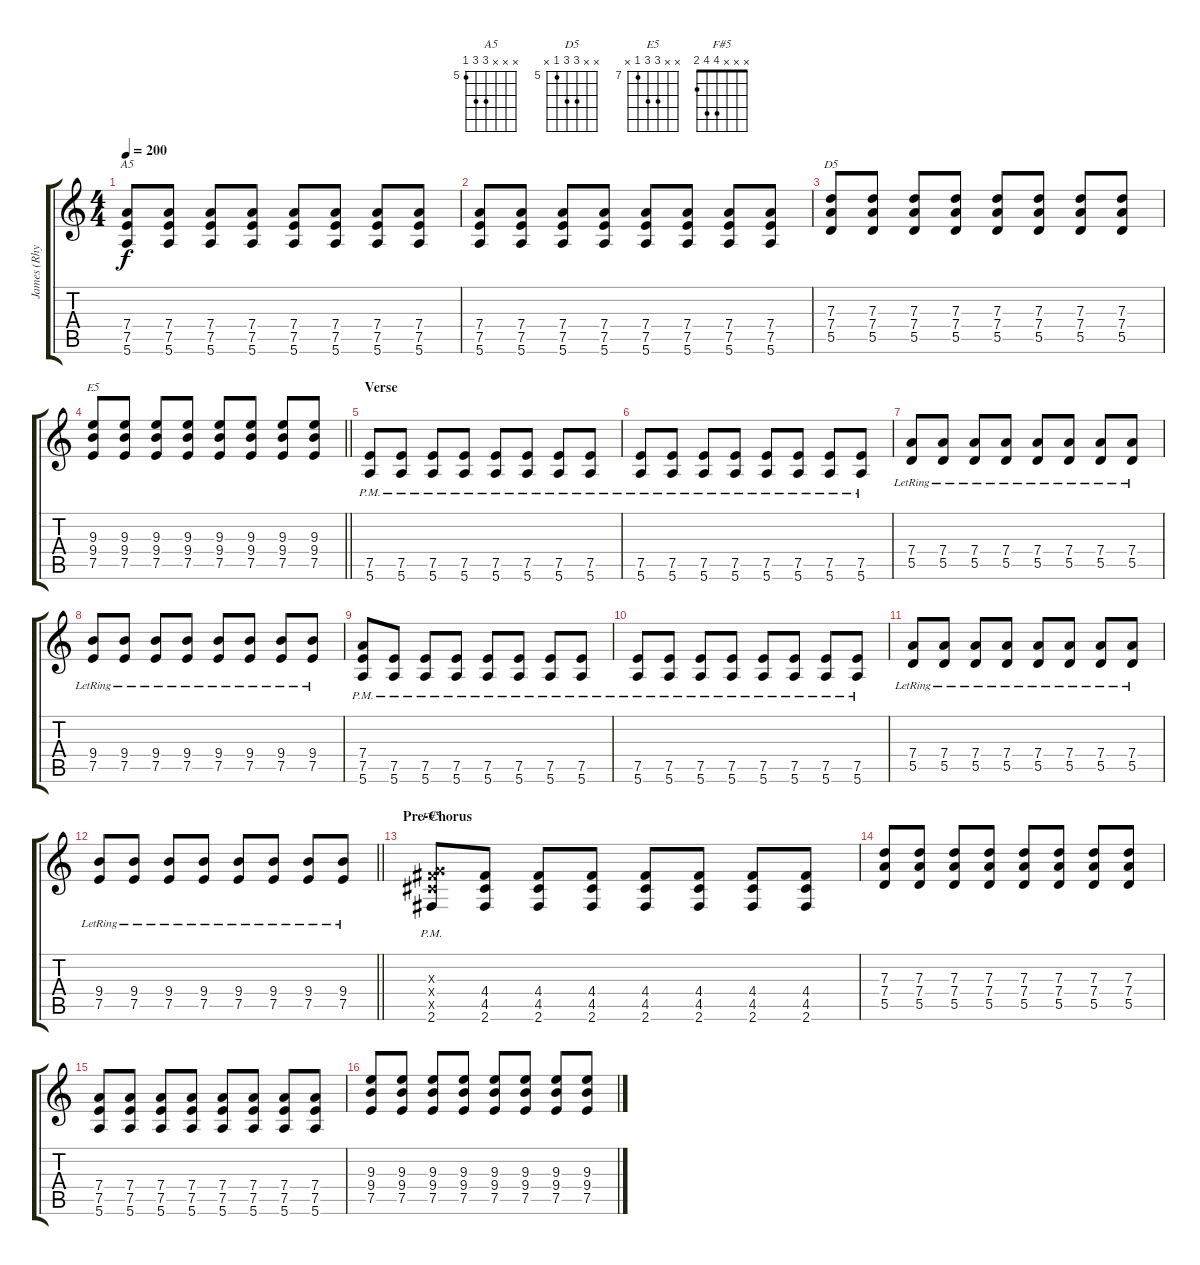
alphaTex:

\track ("James (Rhythm Guitar)" "James (Rhy") {instrument distortionguitar}
\staff {score tabs}
\tuning (E4 B3 G3 D3 A2 E2) {hide}
\chord ("A5" x x x 7 7 5) {firstfret 5}
\chord ("D5" x x 7 7 5 x) {firstfret 5}
\chord ("E5" x x 9 9 7 x) {firstfret 7}
\chord ("F#5" x x x 4 4 2)
\ts (4 4)
\tempo 200
\clef g2
\ks c
(7.4 7.5 5.6).8{ch "A5" dy f} (7.4 7.5 5.6).8 (7.4 7.5 5.6).8 (7.4 7.5 5.6).8 (7.4 7.5 5.6).8 (7.4 7.5 5.6).8 (7.4 7.5 5.6).8 (7.4 7.5 5.6).8 |
(7.4 7.5 5.6).8 (7.4 7.5 5.6).8 (7.4 7.5 5.6).8 (7.4 7.5 5.6).8 (7.4 7.5 5.6).8 (7.4 7.5 5.6).8 (7.4 7.5 5.6).8 (7.4 7.5 5.6).8 |
(7.3 7.4 5.5).8{ch "D5"} (7.3 7.4 5.5).8 (7.3 7.4 5.5).8 (7.3 7.4 5.5).8 (7.3 7.4 5.5).8 (7.3 7.4 5.5).8 (7.3 7.4 5.5).8 (7.3 7.4 5.5).8 |
\barLineRight lightlight
(9.3 9.4 7.5).8{ch "E5"} (9.3 9.4 7.5).8 (9.3 9.4 7.5).8 (9.3 9.4 7.5).8 (9.3 9.4 7.5).8 (9.3 9.4 7.5).8 (9.3 9.4 7.5).8 (9.3 9.4 7.5).8 |
\section ("" "Verse")
(7.5{pm} 5.6{pm}).8 (7.5{pm} 5.6{pm}).8 (7.5{pm} 5.6{pm}).8 (7.5{pm} 5.6{pm}).8 (7.5{pm} 5.6{pm}).8 (7.5{pm} 5.6{pm}).8 (7.5{pm} 5.6{pm}).8 (7.5{pm} 5.6{pm}).8 |
(7.5{pm} 5.6{pm}).8 (7.5{pm} 5.6{pm}).8 (7.5{pm} 5.6{pm}).8 (7.5{pm} 5.6{pm}).8 (7.5{pm} 5.6{pm}).8 (7.5{pm} 5.6{pm}).8 (7.5{pm} 5.6{pm}).8 (7.5{pm} 5.6{pm}).8 |
(7.4{lr} 5.5{lr}).8 (7.4{lr} 5.5{lr}).8 (7.4{lr} 5.5{lr}).8 (7.4{lr} 5.5{lr}).8 (7.4{lr} 5.5{lr}).8 (7.4{lr} 5.5{lr}).8 (7.4{lr} 5.5{lr}).8 (7.4{lr} 5.5{lr}).8 |
(9.4{lr} 7.5{lr}).8 (9.4{lr} 7.5{lr}).8 (9.4{lr} 7.5{lr}).8 (9.4{lr} 7.5{lr}).8 (9.4{lr} 7.5{lr}).8 (9.4{lr} 7.5{lr}).8 (9.4{lr} 7.5{lr}).8 (9.4{lr} 7.5{lr}).8 |
(7.4 7.5{pm} 5.6{pm}).8 (7.5{pm} 5.6{pm}).8 (7.5{pm} 5.6{pm}).8 (7.5{pm} 5.6{pm}).8 (7.5{pm} 5.6{pm}).8 (7.5{pm} 5.6{pm}).8 (7.5{pm} 5.6{pm}).8 (7.5{pm} 5.6{pm}).8 |
(7.5{pm} 5.6{pm}).8 (7.5{pm} 5.6{pm}).8 (7.5{pm} 5.6{pm}).8 (7.5{pm} 5.6{pm}).8 (7.5{pm} 5.6{pm}).8 (7.5{pm} 5.6{pm}).8 (7.5{pm} 5.6{pm}).8 (7.5{pm} 5.6{pm}).8 |
(7.4{lr} 5.5{lr}).8 (7.4{lr} 5.5{lr}).8 (7.4{lr} 5.5{lr}).8 (7.4{lr} 5.5{lr}).8 (7.4{lr} 5.5{lr}).8 (7.4{lr} 5.5{lr}).8 (7.4{lr} 5.5{lr}).8 (7.4{lr} 5.5{lr}).8 |
\barLineRight lightlight
(9.4{lr} 7.5{lr}).8 (9.4{lr} 7.5{lr}).8 (9.4{lr} 7.5{lr}).8 (9.4{lr} 7.5{lr}).8 (9.4{lr} 7.5{lr}).8 (9.4{lr} 7.5{lr}).8 (9.4{lr} 7.5{lr}).8 (9.4{lr} 7.5{lr}).8 |
\section ("" "Pre-Chorus")
(0.3{x} 4.4{x} 4.5{x} 2.6{pm}).8{ch "F#5"} (4.4 4.5 2.6).8 (4.4 4.5 2.6).8 (4.4 4.5 2.6).8 (4.4 4.5 2.6).8 (4.4 4.5 2.6).8 (4.4 4.5 2.6).8 (4.4 4.5 2.6).8 |
(7.3 7.4 5.5).8 (7.3 7.4 5.5).8 (7.3 7.4 5.5).8 (7.3 7.4 5.5).8 (7.3 7.4 5.5).8 (7.3 7.4 5.5).8 (7.3 7.4 5.5).8 (7.3 7.4 5.5).8 |
(7.4 7.5 5.6).8 (7.4 7.5 5.6).8 (7.4 7.5 5.6).8 (7.4 7.5 5.6).8 (7.4 7.5 5.6).8 (7.4 7.5 5.6).8 (7.4 7.5 5.6).8 (7.4 7.5 5.6).8 |
(9.3 9.4 7.5).8 (9.3 9.4 7.5).8 (9.3 9.4 7.5).8 (9.3 9.4 7.5).8 (9.3 9.4 7.5).8 (9.3 9.4 7.5).8 (9.3 9.4 7.5).8 (9.3 9.4 7.5).8
